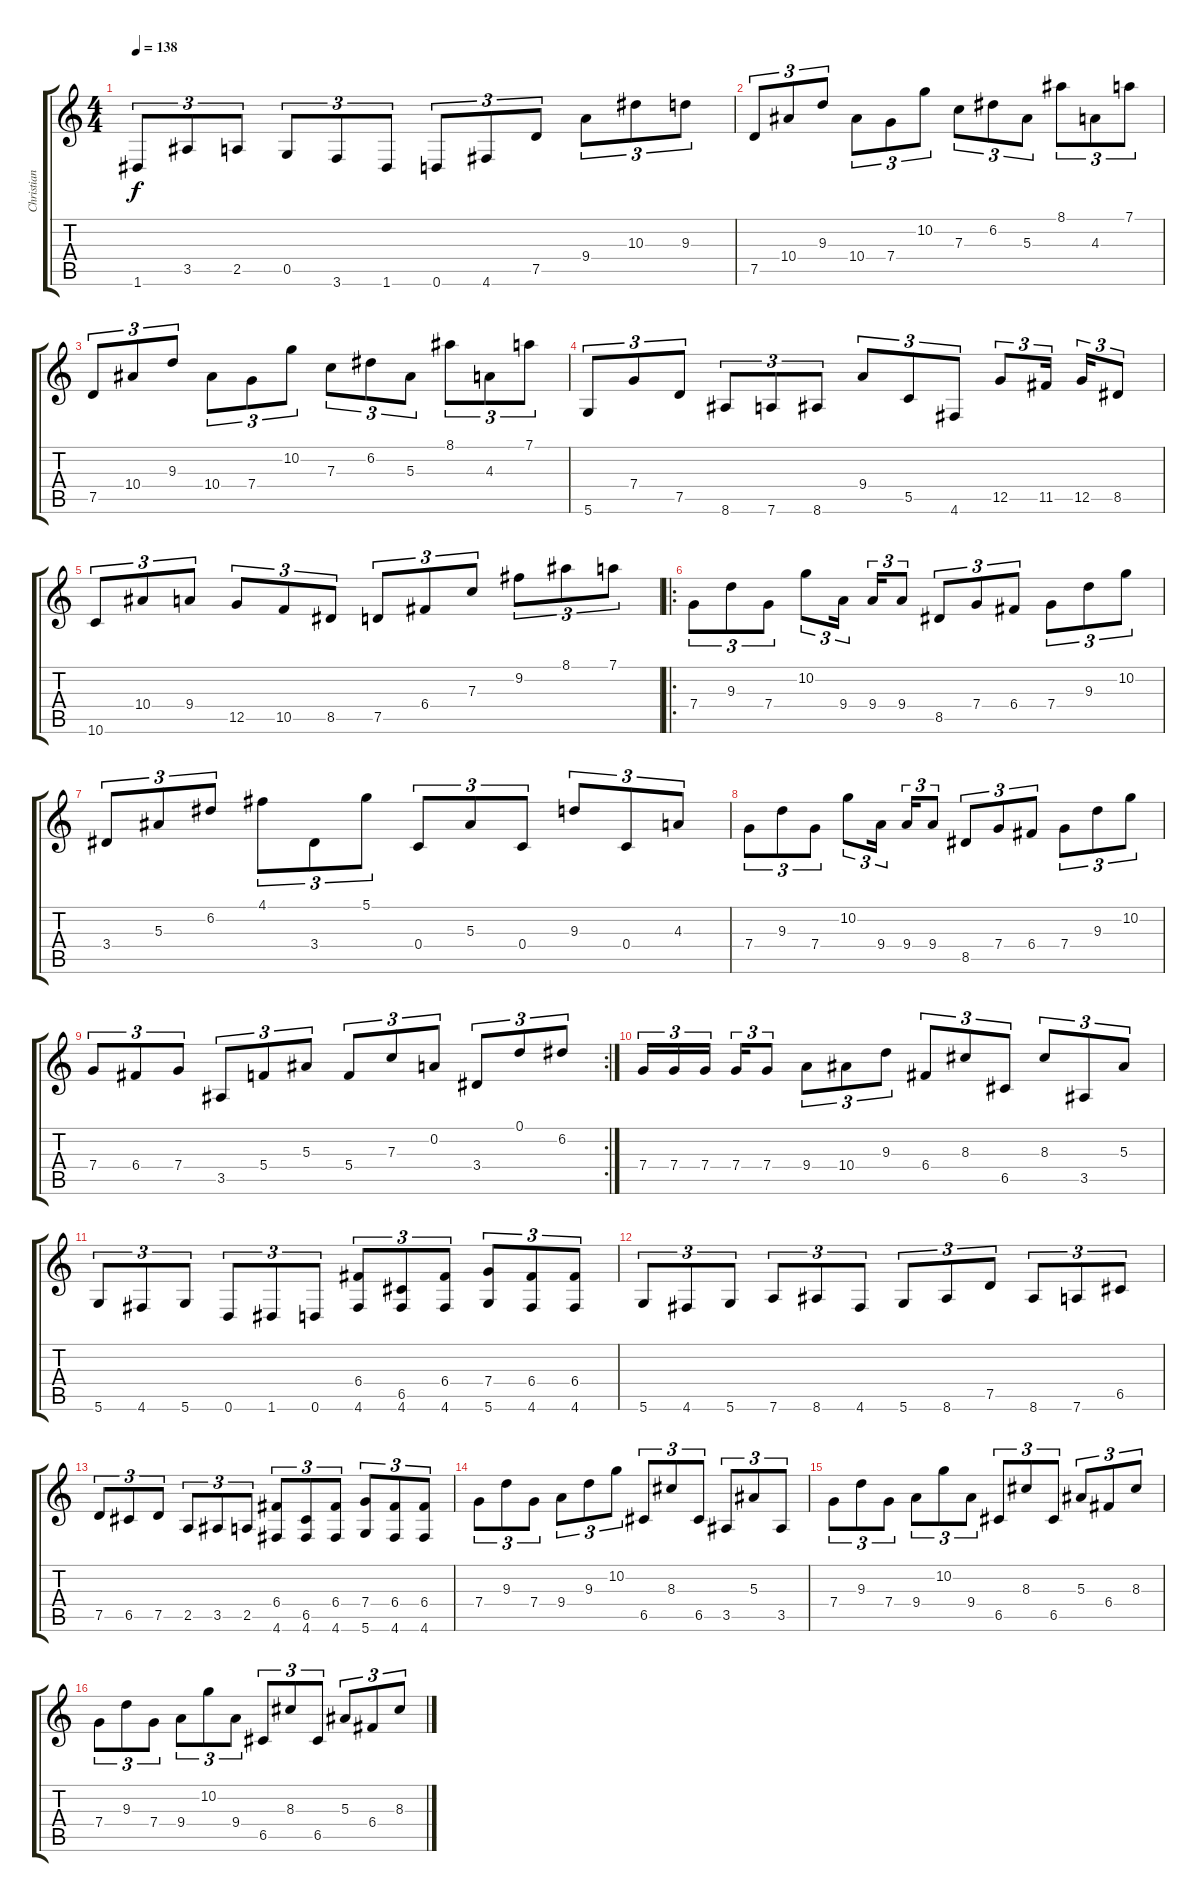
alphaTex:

\track ("Christian Muenzner" "Christian ") {instrument distortionguitar}
\staff {score tabs}
\tuning (D4 A3 F3 C3 G2 D2) {hide}
\ts (4 4)
\tempo 138
\clef g2
\ks c
1.6.8{tu (3 2) dy f} 3.5.8{tu (3 2)} 2.5.8{tu (3 2)} 0.5.8{tu (3 2)} 3.6.8{tu (3 2)} 1.6.8{tu (3 2)} 0.6.8{tu (3 2)} 4.6.8{tu (3 2)} 7.5.8{tu (3 2)} 9.4.8{tu (3 2)} 10.3.8{tu (3 2)} 9.3.8{tu (3 2)} |
7.5.8{tu (3 2)} 10.4.8{tu (3 2)} 9.3.8{tu (3 2)} 10.4.8{tu (3 2)} 7.4.8{tu (3 2)} 10.2.8{tu (3 2)} 7.3.8{tu (3 2)} 6.2.8{tu (3 2)} 5.3.8{tu (3 2)} 8.1.8{tu (3 2)} 4.3.8{tu (3 2)} 7.1.8{tu (3 2)} |
7.5.8{tu (3 2)} 10.4.8{tu (3 2)} 9.3.8{tu (3 2)} 10.4.8{tu (3 2)} 7.4.8{tu (3 2)} 10.2.8{tu (3 2)} 7.3.8{tu (3 2)} 6.2.8{tu (3 2)} 5.3.8{tu (3 2)} 8.1.8{tu (3 2)} 4.3.8{tu (3 2)} 7.1.8{tu (3 2)} |
5.6.8{tu (3 2)} 7.4.8{tu (3 2)} 7.5.8{tu (3 2)} 8.6.8{tu (3 2)} 7.6.8{tu (3 2)} 8.6.8{tu (3 2)} 9.4.8{tu (3 2)} 5.5.8{tu (3 2)} 4.6.8{tu (3 2)} 12.5.8{tu (3 2)} 11.5.16{tu (3 2) beam splitsecondary} 12.5.16{tu (3 2)} 8.5.8{tu (3 2)} |
10.6.8{tu (3 2)} 10.4.8{tu (3 2)} 9.4.8{tu (3 2)} 12.5.8{tu (3 2)} 10.5.8{tu (3 2)} 8.5.8{tu (3 2)} 7.5.8{tu (3 2)} 6.4.8{tu (3 2)} 7.3.8{tu (3 2)} 9.2.8{tu (3 2)} 8.1.8{tu (3 2)} 7.1.8{tu (3 2)} |
\ro
7.4.8{tu (3 2)} 9.3.8{tu (3 2)} 7.4.8{tu (3 2)} 10.2.8{tu (3 2)} 9.4.16{tu (3 2) beam splitsecondary} 9.4.16{tu (3 2)} 9.4.8{tu (3 2)} 8.5.8{tu (3 2)} 7.4.8{tu (3 2)} 6.4.8{tu (3 2)} 7.4.8{tu (3 2)} 9.3.8{tu (3 2)} 10.2.8{tu (3 2)} |
3.4.8{tu (3 2)} 5.3.8{tu (3 2)} 6.2.8{tu (3 2)} 4.1.8{tu (3 2)} 3.4.8{tu (3 2)} 5.1.8{tu (3 2)} 0.4.8{tu (3 2)} 5.3.8{tu (3 2)} 0.4.8{tu (3 2)} 9.3.8{tu (3 2)} 0.4.8{tu (3 2)} 4.3.8{tu (3 2)} |
7.4.8{tu (3 2)} 9.3.8{tu (3 2)} 7.4.8{tu (3 2)} 10.2.8{tu (3 2)} 9.4.16{tu (3 2) beam splitsecondary} 9.4.16{tu (3 2)} 9.4.8{tu (3 2)} 8.5.8{tu (3 2)} 7.4.8{tu (3 2)} 6.4.8{tu (3 2)} 7.4.8{tu (3 2)} 9.3.8{tu (3 2)} 10.2.8{tu (3 2)} |
\rc 2
7.4.8{tu (3 2)} 6.4.8{tu (3 2)} 7.4.8{tu (3 2)} 3.5.8{tu (3 2)} 5.4.8{tu (3 2)} 5.3.8{tu (3 2)} 5.4.8{tu (3 2)} 7.3.8{tu (3 2)} 0.2.8{tu (3 2)} 3.4.8{tu (3 2)} 0.1.8{tu (3 2)} 6.2.8{tu (3 2)} |
7.4.16{tu (3 2)} 7.4.16{tu (3 2)} 7.4.16{tu (3 2) beam splitsecondary} 7.4.16{tu (3 2)} 7.4.8{tu (3 2)} 9.4.8{tu (3 2)} 10.4.8{tu (3 2)} 9.3.8{tu (3 2)} 6.4.8{tu (3 2)} 8.3.8{tu (3 2)} 6.5.8{tu (3 2)} 8.3.8{tu (3 2)} 3.5.8{tu (3 2)} 5.3.8{tu (3 2)} |
5.6.8{tu (3 2)} 4.6.8{tu (3 2)} 5.6.8{tu (3 2)} 0.6.8{tu (3 2)} 1.6.8{tu (3 2)} 0.6.8{tu (3 2)} (6.4 4.6).8{tu (3 2)} (6.5 4.6).8{tu (3 2)} (6.4 4.6).8{tu (3 2)} (7.4 5.6).8{tu (3 2)} (6.4 4.6).8{tu (3 2)} (6.4 4.6).8{tu (3 2)} |
5.6.8{tu (3 2)} 4.6.8{tu (3 2)} 5.6.8{tu (3 2)} 7.6.8{tu (3 2)} 8.6.8{tu (3 2)} 4.6.8{tu (3 2)} 5.6.8{tu (3 2)} 8.6.8{tu (3 2)} 7.5.8{tu (3 2)} 8.6.8{tu (3 2)} 7.6.8{tu (3 2)} 6.5.8{tu (3 2)} |
7.5.8{tu (3 2)} 6.5.8{tu (3 2)} 7.5.8{tu (3 2)} 2.5.8{tu (3 2)} 3.5.8{tu (3 2)} 2.5.8{tu (3 2)} (6.4 4.6).8{tu (3 2)} (6.5 4.6).8{tu (3 2)} (6.4 4.6).8{tu (3 2)} (7.4 5.6).8{tu (3 2)} (6.4 4.6).8{tu (3 2)} (6.4 4.6).8{tu (3 2)} |
7.4.8{tu (3 2)} 9.3.8{tu (3 2)} 7.4.8{tu (3 2)} 9.4.8{tu (3 2)} 9.3.8{tu (3 2)} 10.2.8{tu (3 2)} 6.5.8{tu (3 2)} 8.3.8{tu (3 2)} 6.5.8{tu (3 2)} 3.5.8{tu (3 2)} 5.3.8{tu (3 2)} 3.5.8{tu (3 2)} |
7.4.8{tu (3 2)} 9.3.8{tu (3 2)} 7.4.8{tu (3 2)} 9.4.8{tu (3 2)} 10.2.8{tu (3 2)} 9.4.8{tu (3 2)} 6.5.8{tu (3 2)} 8.3.8{tu (3 2)} 6.5.8{tu (3 2)} 5.3.8{tu (3 2)} 6.4.8{tu (3 2)} 8.3.8{tu (3 2)} |
7.4.8{tu (3 2)} 9.3.8{tu (3 2)} 7.4.8{tu (3 2)} 9.4.8{tu (3 2)} 10.2.8{tu (3 2)} 9.4.8{tu (3 2)} 6.5.8{tu (3 2)} 8.3.8{tu (3 2)} 6.5.8{tu (3 2)} 5.3.8{tu (3 2)} 6.4.8{tu (3 2)} 8.3.8{tu (3 2)}
